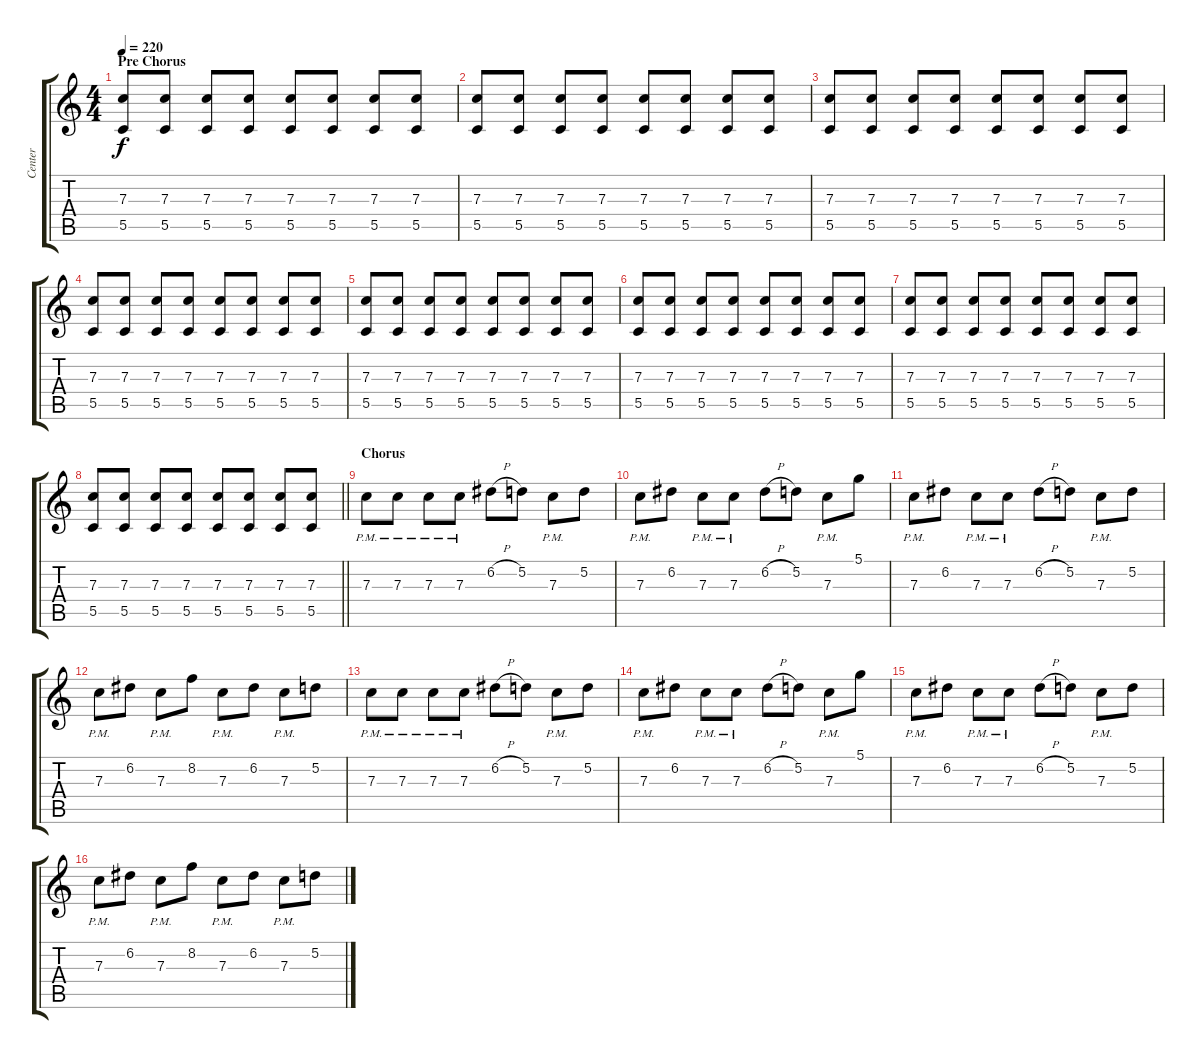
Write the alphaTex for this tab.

\track ("Center" "Center") {instrument distortionguitar}
\staff {score tabs}
\tuning (D4 A3 F3 C3 G2 C2) {hide}
\ts (4 4)
\section ("" "Pre Chorus")
\tempo 220
\clef g2
\ks c
(7.3 5.5).8{dy f volume 8} (7.3 5.5).8 (7.3 5.5).8 (7.3 5.5).8 (7.3 5.5).8 (7.3 5.5).8 (7.3 5.5).8 (7.3 5.5).8 |
(7.3 5.5).8 (7.3 5.5).8 (7.3 5.5).8 (7.3 5.5).8 (7.3 5.5).8 (7.3 5.5).8 (7.3 5.5).8 (7.3 5.5).8 |
(7.3 5.5).8 (7.3 5.5).8 (7.3 5.5).8 (7.3 5.5).8 (7.3 5.5).8 (7.3 5.5).8 (7.3 5.5).8 (7.3 5.5).8 |
(7.3 5.5).8 (7.3 5.5).8 (7.3 5.5).8 (7.3 5.5).8 (7.3 5.5).8 (7.3 5.5).8 (7.3 5.5).8 (7.3 5.5).8 |
(7.3 5.5).8 (7.3 5.5).8 (7.3 5.5).8 (7.3 5.5).8 (7.3 5.5).8 (7.3 5.5).8 (7.3 5.5).8 (7.3 5.5).8 |
(7.3 5.5).8 (7.3 5.5).8 (7.3 5.5).8 (7.3 5.5).8 (7.3 5.5).8 (7.3 5.5).8 (7.3 5.5).8 (7.3 5.5).8 |
(7.3 5.5).8 (7.3 5.5).8 (7.3 5.5).8 (7.3 5.5).8 (7.3 5.5).8 (7.3 5.5).8 (7.3 5.5).8 (7.3 5.5).8 |
\barLineRight lightlight
(7.3 5.5).8 (7.3 5.5).8 (7.3 5.5).8 (7.3 5.5).8 (7.3 5.5).8 (7.3 5.5).8 (7.3 5.5).8 (7.3 5.5).8 |
\section ("" "Chorus")
7.3{pm}.8 7.3{pm}.8 7.3{pm}.8 7.3{pm}.8 6.2{h}.8 5.2.8 7.3{pm}.8 5.2.8 |
7.3{pm}.8 6.2.8 7.3{pm}.8 7.3{pm}.8 6.2{h}.8 5.2.8 7.3{pm}.8 5.1.8 |
7.3{pm}.8 6.2.8 7.3{pm}.8 7.3{pm}.8 6.2{h}.8 5.2.8 7.3{pm}.8 5.2.8 |
7.3{pm}.8 6.2.8 7.3{pm}.8 8.2.8 7.3{pm}.8 6.2.8 7.3{pm}.8 5.2.8 |
7.3{pm}.8 7.3{pm}.8 7.3{pm}.8 7.3{pm}.8 6.2{h}.8 5.2.8 7.3{pm}.8 5.2.8 |
7.3{pm}.8 6.2.8 7.3{pm}.8 7.3{pm}.8 6.2{h}.8 5.2.8 7.3{pm}.8 5.1.8 |
7.3{pm}.8 6.2.8 7.3{pm}.8 7.3{pm}.8 6.2{h}.8 5.2.8 7.3{pm}.8 5.2.8 |
7.3{pm}.8 6.2.8 7.3{pm}.8 8.2.8 7.3{pm}.8 6.2.8 7.3{pm}.8 5.2.8
